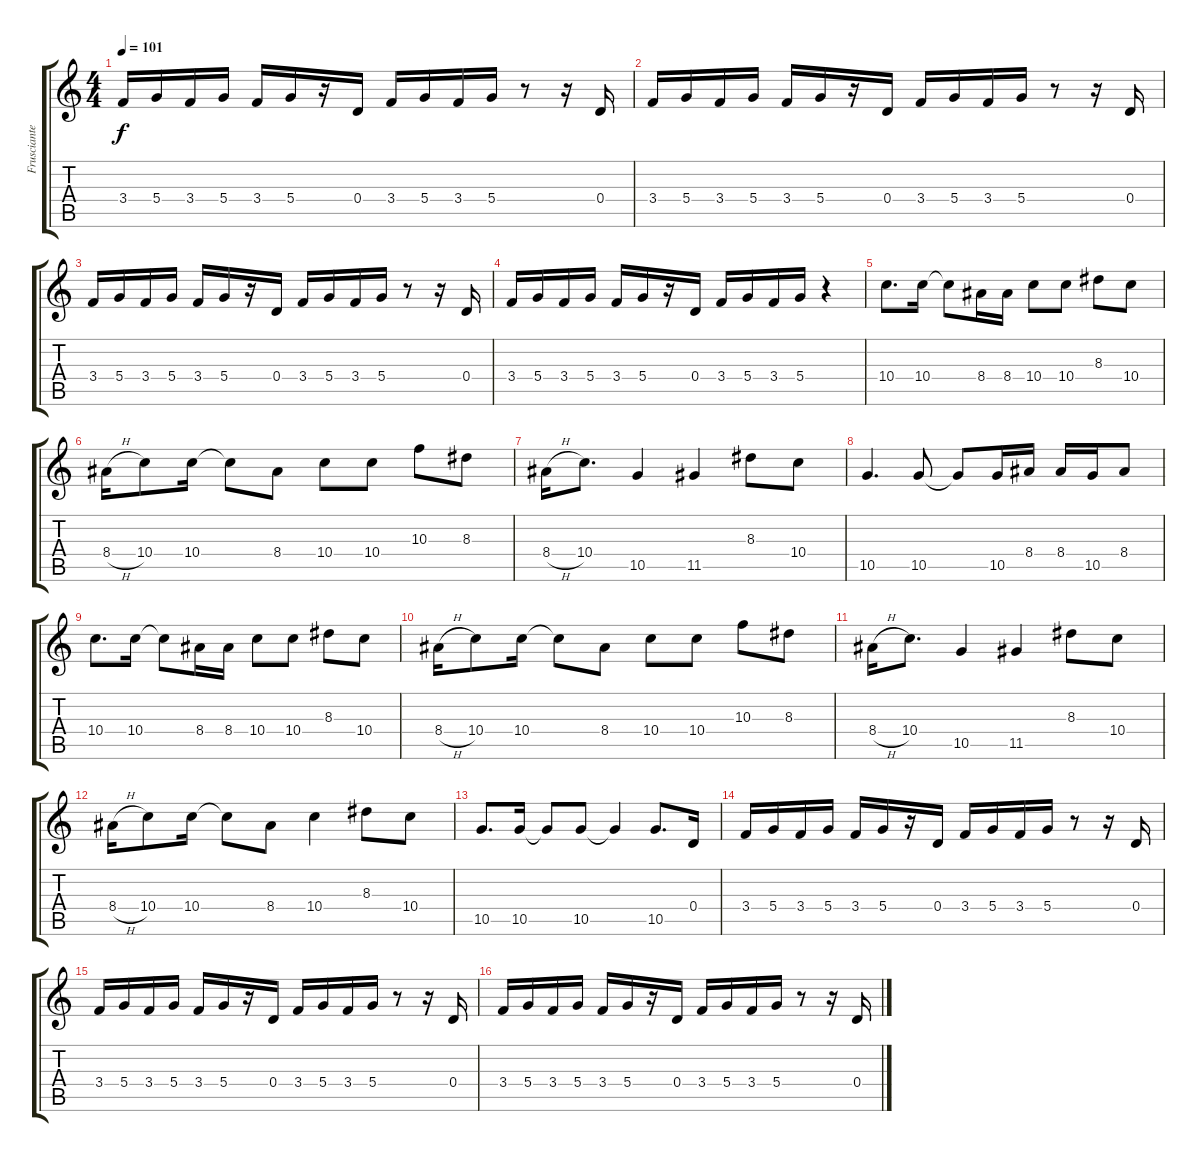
\track ("Frusciante (Clean Guitar)" "Frusciante") {instrument electricguitarclean}
\staff {score tabs}
\tuning (E4 B3 G3 D3 A2 E2) {hide}
\ts (4 4)
\tempo 101
\clef g2
\ks c
3.4.16{dy f} 5.4.16 3.4.16 5.4.16 3.4.16 5.4.16 r.16 0.4.16 3.4.16 5.4.16 3.4.16 5.4.16 r.8 r.16 0.4.16 |
3.4.16 5.4.16 3.4.16 5.4.16 3.4.16 5.4.16 r.16 0.4.16 3.4.16 5.4.16 3.4.16 5.4.16 r.8 r.16 0.4.16 |
3.4.16 5.4.16 3.4.16 5.4.16 3.4.16 5.4.16 r.16 0.4.16 3.4.16 5.4.16 3.4.16 5.4.16 r.8 r.16 0.4.16 |
3.4.16 5.4.16 3.4.16 5.4.16 3.4.16 5.4.16 r.16 0.4.16 3.4.16 5.4.16 3.4.16 5.4.16 r.4 |
10.4.8{d} 10.4.16 10.4{t}.8 8.4.16 8.4.16 10.4.8 10.4.8 8.3.8 10.4.8 |
8.4{h}.16 10.4.8 10.4.16 10.4{t}.8 8.4.8 10.4.8 10.4.8 10.3.8 8.3.8 |
8.4{h}.16 10.4.8{d} 10.5.4 11.5.4 8.3.8 10.4.8 |
10.5.4{d} 10.5.8 10.5{t}.8 10.5.16 8.4.16 8.4.16 10.5.16 8.4.8 |
10.4.8{d} 10.4.16 10.4{t}.8 8.4.16 8.4.16 10.4.8 10.4.8 8.3.8 10.4.8 |
8.4{h}.16 10.4.8 10.4.16 10.4{t}.8 8.4.8 10.4.8 10.4.8 10.3.8 8.3.8 |
8.4{h}.16 10.4.8{d} 10.5.4 11.5.4 8.3.8 10.4.8 |
8.4{h}.16 10.4.8 10.4.16 10.4{t}.8 8.4.8 10.4.4 8.3.8 10.4.8 |
10.5.8{d} 10.5.16 10.5{t}.8 10.5.8 10.5{t}.4 10.5.8{d} 0.4.16 |
3.4.16 5.4.16 3.4.16 5.4.16 3.4.16 5.4.16 r.16 0.4.16 3.4.16 5.4.16 3.4.16 5.4.16 r.8 r.16 0.4.16 |
3.4.16 5.4.16 3.4.16 5.4.16 3.4.16 5.4.16 r.16 0.4.16 3.4.16 5.4.16 3.4.16 5.4.16 r.8 r.16 0.4.16 |
3.4.16 5.4.16 3.4.16 5.4.16 3.4.16 5.4.16 r.16 0.4.16 3.4.16 5.4.16 3.4.16 5.4.16 r.8 r.16 0.4.16
